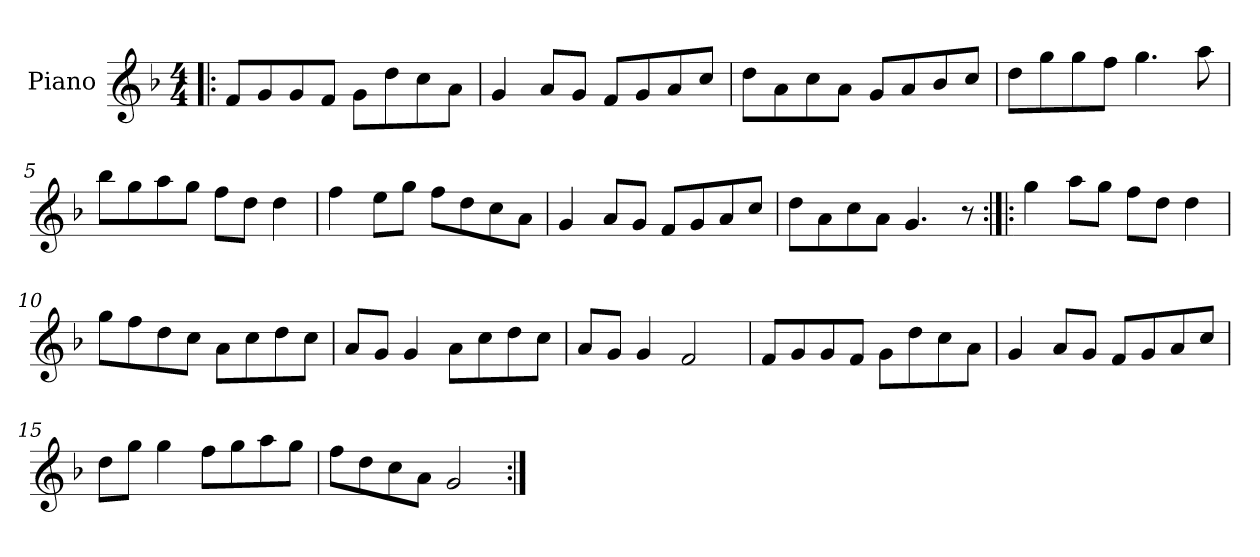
**kern
*part1
*staff1
*I"Piano
*I'Pno
*clefG2
*k[b-]
*G:dor
*M4/4
=1!|:
8f/L
8g/
8g/
8f/J
8g\L
8dd\
8cc\
8a\J
=2
4g/
8a/L
8g/J
8f/L
8g/
8a/
8cc/J
=3
8dd\L
8a\
8cc\
8a\J
8g/L
8a/
8b-/
8cc/J
=4
8dd\L
8gg\
8gg\
8ff\J
4.gg\
8aa\
!!LO:LB:g=z
=5
8bb-\L
8gg\
8aa\
8gg\J
8ff\L
8dd\J
4dd\
=6
4ff\
8ee\L
8gg\J
8ff\L
8dd\
8cc\
8a\J
=7
4g/
8a/L
8g/J
8f/L
8g/
8a/
8cc/J
=8
8dd\L
8a\
8cc\
8a\J
4.g/
8r
=9:|!|:
4gg\
8aa\L
8gg\J
8ff\L
8dd\J
4dd\
!!LO:LB:g=z
=10
8gg\L
8ff\
8dd\
8cc\J
8a\L
8cc\
8dd\
8cc\J
=11
8a/L
8g/J
4g/
8a\L
8cc\
8dd\
8cc\J
=12
8a/L
8g/J
4g/
2f/
=13
8f/L
8g/
8g/
8f/J
8g\L
8dd\
8cc\
8a\J
=14
4g/
8a/L
8g/J
8f/L
8g/
8a/
8cc/J
!!LO:LB:g=z
=15
8dd\L
8gg\J
4gg\
8ff\L
8gg\
8aa\
8gg\J
=16
8ff\L
8dd\
8cc\
8a\J
2g/
=:|!
*-
